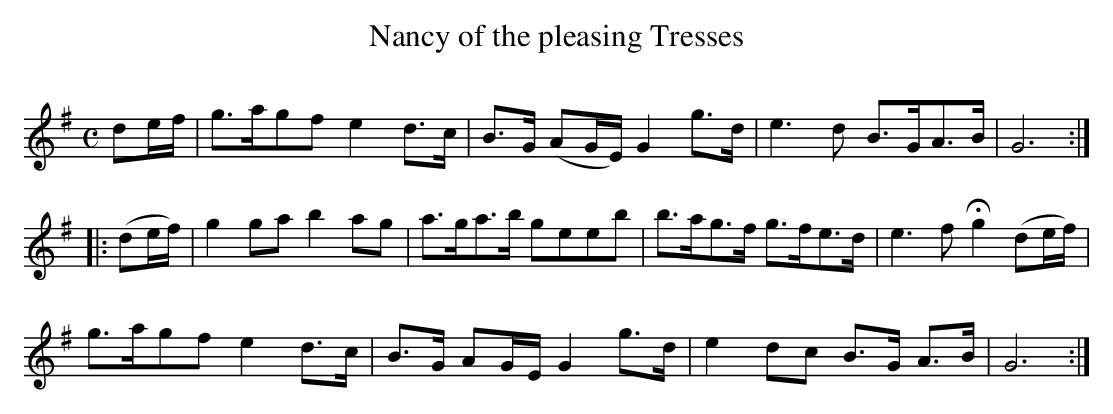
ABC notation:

X:1
T:Nancy of the pleasing Tresses
M:C
L:1/8
Q:”Moderato”
K:G
de/f/|g>agf e2 d>c|B>G (AG/E/) G2 g>d|e3d B>GA>B|G6:|
|:(de/f/)|g2 ga b2 ag|a>ga>b geeb|b>ag>f g>fe>d|e3f !fermata!g2 (de/f/)|
g>agf e2 d>c|B>G AG/E/ G2 g>d|e2 dc B>G A>B|G6:|]
